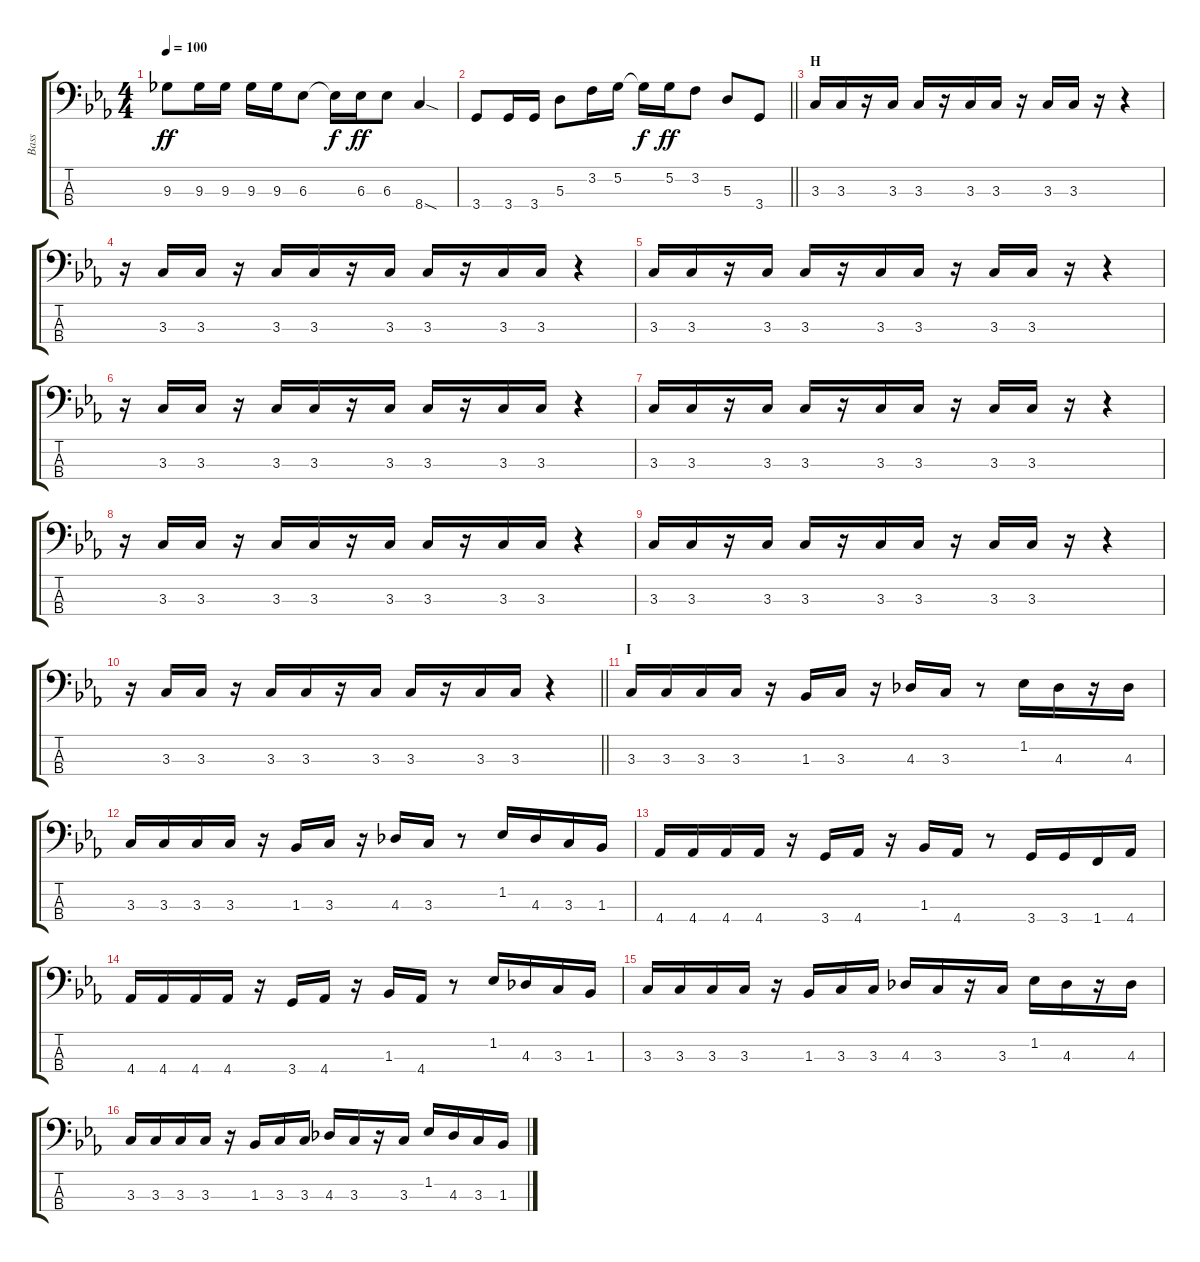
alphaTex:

\track ("Bass" "Bass") {instrument electricbasspick}
\staff {score tabs}
\tuning (G2 D2 A1 E1) {hide}
\ts (4 4)
\tempo 100
\clef f4
\ks eb
9.3.8{dy ff} 9.3.16 9.3.16 9.3.16 9.3.16 6.3.8 6.3{t}.16{dy f} 6.3.16{dy ff} 6.3.8 8.4{sod}.4 |
\barLineRight lightlight
3.4.8 3.4.16 3.4.16 5.3.8 3.2.16 5.2.16 5.2{t}.16{dy f} 5.2.16{dy ff} 3.2.8 5.3.8 3.4.8 |
\section ("" "H")
3.3.16 3.3.16 r.16 3.3.16 3.3.16 r.16 3.3.16 3.3.16 r.16 3.3.16 3.3.16 r.16 r.4 |
r.16 3.3.16 3.3.16 r.16 3.3.16 3.3.16 r.16 3.3.16 3.3.16 r.16 3.3.16 3.3.16 r.4 |
3.3.16 3.3.16 r.16 3.3.16 3.3.16 r.16 3.3.16 3.3.16 r.16 3.3.16 3.3.16 r.16 r.4 |
r.16 3.3.16 3.3.16 r.16 3.3.16 3.3.16 r.16 3.3.16 3.3.16 r.16 3.3.16 3.3.16 r.4 |
3.3.16 3.3.16 r.16 3.3.16 3.3.16 r.16 3.3.16 3.3.16 r.16 3.3.16 3.3.16 r.16 r.4 |
r.16 3.3.16 3.3.16 r.16 3.3.16 3.3.16 r.16 3.3.16 3.3.16 r.16 3.3.16 3.3.16 r.4 |
3.3.16 3.3.16 r.16 3.3.16 3.3.16 r.16 3.3.16 3.3.16 r.16 3.3.16 3.3.16 r.16 r.4 |
\barLineRight lightlight
r.16 3.3.16 3.3.16 r.16 3.3.16 3.3.16 r.16 3.3.16 3.3.16 r.16 3.3.16 3.3.16 r.4 |
\section ("" "I")
3.3.16 3.3.16 3.3.16 3.3.16 r.16 1.3.16 3.3.16 r.16 4.3.16 3.3.16 r.8 1.2.16 4.3.16 r.16 4.3.16 |
3.3.16 3.3.16 3.3.16 3.3.16 r.16 1.3.16 3.3.16 r.16 4.3.16 3.3.16 r.8 1.2.16 4.3.16 3.3.16 1.3.16 |
4.4.16 4.4.16 4.4.16 4.4.16 r.16 3.4.16 4.4.16 r.16 1.3.16 4.4.16 r.8 3.4.16 3.4.16 1.4.16 4.4.16 |
4.4.16 4.4.16 4.4.16 4.4.16 r.16 3.4.16 4.4.16 r.16 1.3.16 4.4.16 r.8 1.2.16 4.3.16 3.3.16 1.3.16 |
3.3.16 3.3.16 3.3.16 3.3.16 r.16 1.3.16 3.3.16 3.3.16 4.3.16 3.3.16 r.16 3.3.16 1.2.16 4.3.16 r.16 4.3.16 |
3.3.16 3.3.16 3.3.16 3.3.16 r.16 1.3.16 3.3.16 3.3.16 4.3.16 3.3.16 r.16 3.3.16 1.2.16 4.3.16 3.3.16 1.3.16
